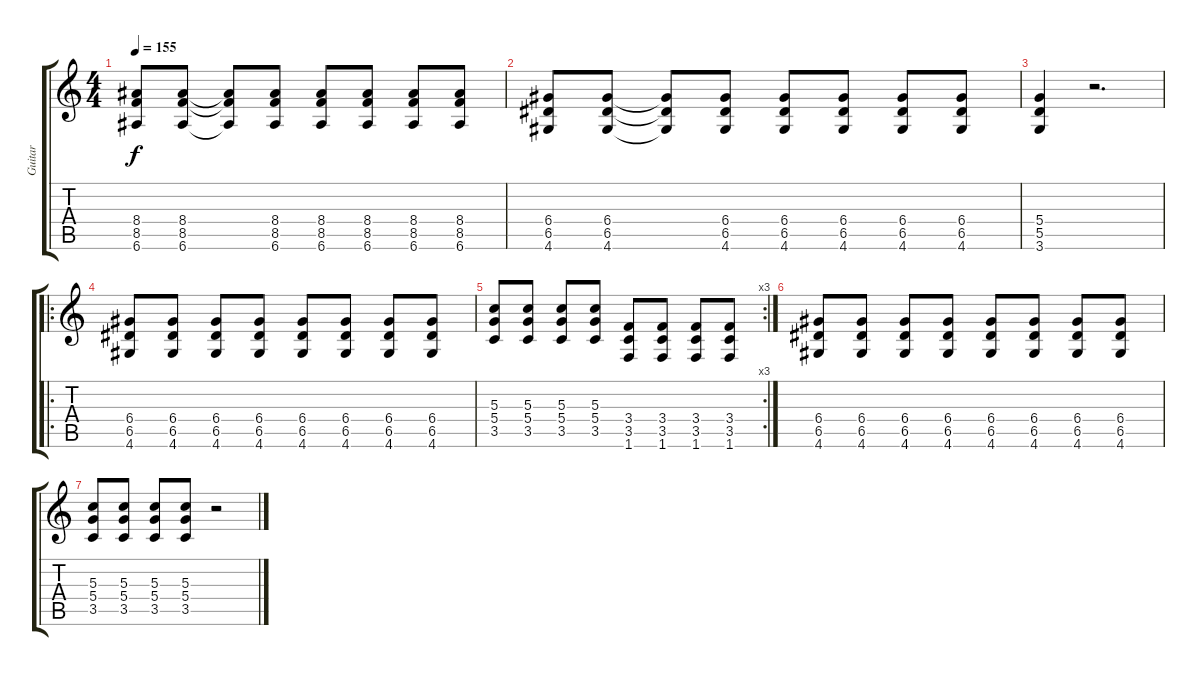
\track ("Guitar" "Guitar") {instrument distortionguitar}
\staff {score tabs}
\tuning (E4 B3 G3 D3 A2 E2) {hide}
\ts (4 4)
\tempo 155
\clef g2
\ks c
(8.4 8.5 6.6).8{dy f} (8.4 8.5 6.6).8 (8.4{t} 8.5{t} 6.6{t}).8 (8.4 8.5 6.6).8 (8.4 8.5 6.6).8 (8.4 8.5 6.6).8 (8.4 8.5 6.6).8 (8.4 8.5 6.6).8 |
(6.4 6.5 4.6).8 (6.4 6.5 4.6).8 (6.4{t} 6.5{t} 4.6{t}).8 (6.4 6.5 4.6).8 (6.4 6.5 4.6).8 (6.4 6.5 4.6).8 (6.4 6.5 4.6).8 (6.4 6.5 4.6).8 |
(5.4 5.5 3.6).4 r.2{d} |
\ro
(6.4 6.5 4.6).8 (6.4 6.5 4.6).8 (6.4 6.5 4.6).8 (6.4 6.5 4.6).8 (6.4 6.5 4.6).8 (6.4 6.5 4.6).8 (6.4 6.5 4.6).8 (6.4 6.5 4.6).8 |
\rc 3
(5.3 5.4 3.5).8 (5.3 5.4 3.5).8 (5.3 5.4 3.5).8 (5.3 5.4 3.5).8 (3.4 3.5 1.6).8 (3.4 3.5 1.6).8 (3.4 3.5 1.6).8 (3.4 3.5 1.6).8 |
(6.4 6.5 4.6).8 (6.4 6.5 4.6).8 (6.4 6.5 4.6).8 (6.4 6.5 4.6).8 (6.4 6.5 4.6).8 (6.4 6.5 4.6).8 (6.4 6.5 4.6).8 (6.4 6.5 4.6).8 |
(5.3 5.4 3.5).8 (5.3 5.4 3.5).8 (5.3 5.4 3.5).8 (5.3 5.4 3.5).8 r.2
